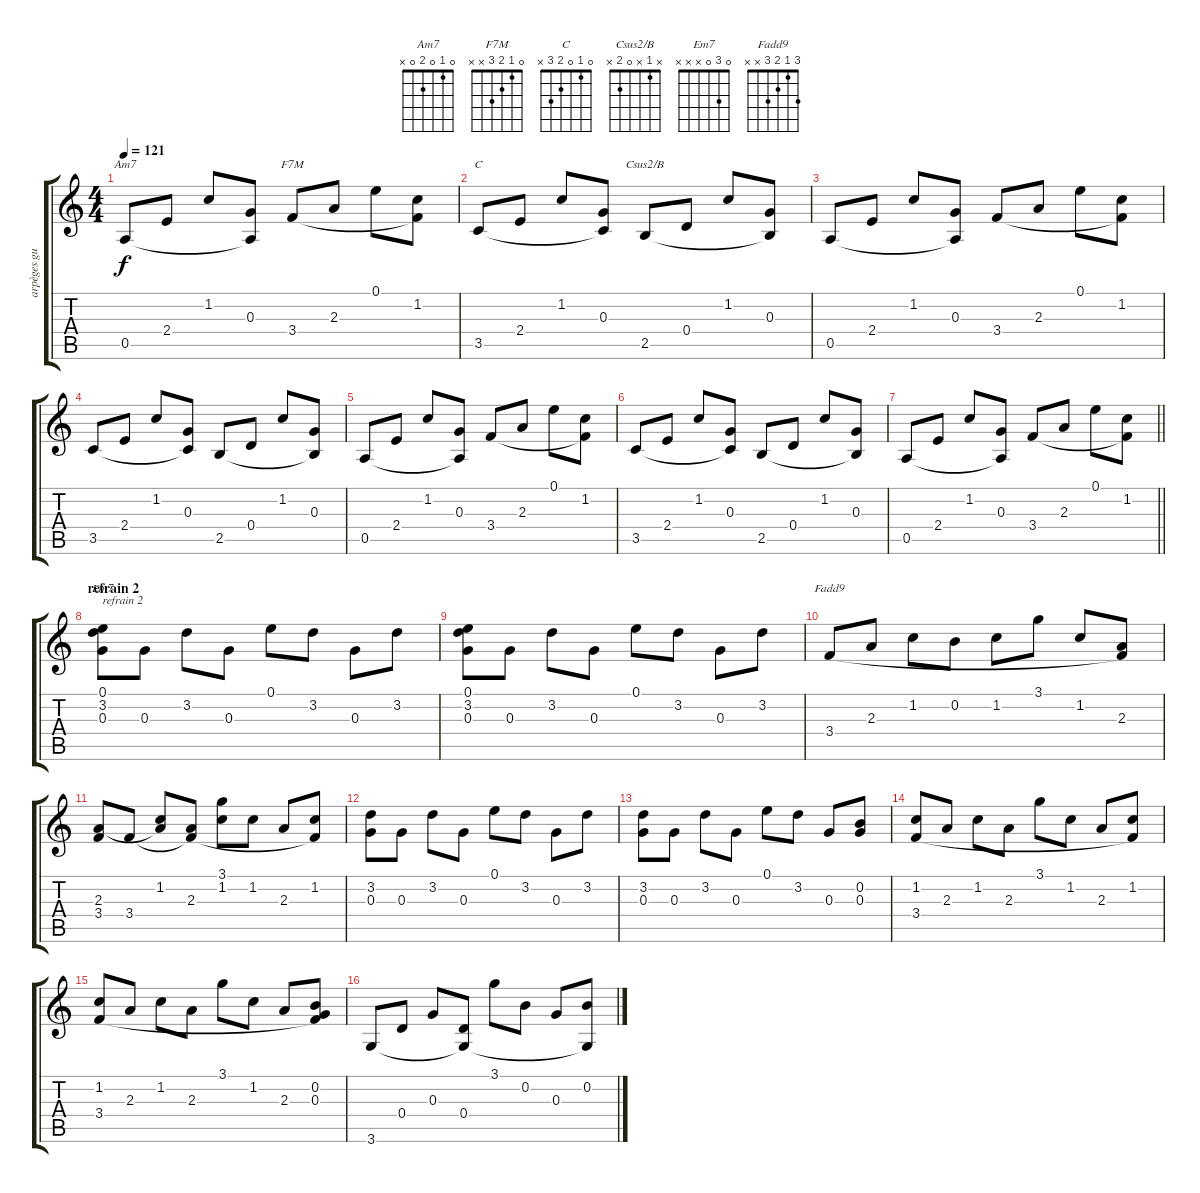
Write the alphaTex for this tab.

\track ("arpèges guitare" "arpèges gu") {instrument acousticguitarsteel}
\staff {score tabs}
\tuning (E4 B3 G3 D3 A2 E2) {hide}
\chord ("Am7" 0 1 0 2 0 x)
\chord ("F7M" 0 1 2 3 x x)
\chord ("C" 0 1 0 2 3 x)
\chord ("Csus2/B" x 1 x 0 2 x)
\chord ("Em7" 0 3 0 x x x)
\chord ("Fadd9" 3 1 2 3 x x)
\ts (4 4)
\tempo 121
\clef g2
\ks c
0.5.8{ch "Am7" dy f} 2.4.8 1.2.8 (0.3 0.5{t}).8 3.4.8{ch "F7M"} 2.3.8 0.1.8 (1.2 3.4{t}).8 |
3.5.8{ch "C"} 2.4.8 1.2.8 (0.3 3.5{t}).8 2.5.8{ch "Csus2/B"} 0.4.8 1.2.8 (0.3 2.5{t}).8 |
0.5.8 2.4.8 1.2.8 (0.3 0.5{t}).8 3.4.8 2.3.8 0.1.8 (1.2 3.4{t}).8 |
3.5.8 2.4.8 1.2.8 (0.3 3.5{t}).8 2.5.8 0.4.8 1.2.8 (0.3 2.5{t}).8 |
0.5.8 2.4.8 1.2.8 (0.3 0.5{t}).8 3.4.8 2.3.8 0.1.8 (1.2 3.4{t}).8 |
3.5.8 2.4.8 1.2.8 (0.3 3.5{t}).8 2.5.8 0.4.8 1.2.8 (0.3 2.5{t}).8 |
\barLineRight lightlight
0.5.8 2.4.8 1.2.8 (0.3 0.5{t}).8 3.4.8 2.3.8 0.1.8 (1.2 3.4{t}).8 |
\section ("" "refrain 2")
(0.1 3.2 0.3).8{ch "Em7" txt "refrain 2"} 0.3.8 3.2.8 0.3.8 0.1.8 3.2.8 0.3.8 3.2.8 |
(0.1 3.2 0.3).8 0.3.8 3.2.8 0.3.8 0.1.8 3.2.8 0.3.8 3.2.8 |
3.4.8{ch "Fadd9"} 2.3.8 1.2.8 0.2.8 1.2.8 3.1.8 1.2.8 (2.3 3.4{t}).8 |
(2.3 3.4).8 3.4.8 (1.2 2.3{t}).8 (2.3 3.4{t}).8 (3.1 1.2).8 1.2.8 2.3.8 (1.2 3.4{t}).8 |
(3.2 0.3).8 0.3.8 3.2.8 0.3.8 0.1.8 3.2.8 0.3.8 3.2.8 |
(3.2 0.3).8 0.3.8 3.2.8 0.3.8 0.1.8 3.2.8 0.3.8 (0.2 0.3).8 |
(1.2 3.4).8 2.3.8 1.2.8 2.3.8 3.1.8 1.2.8 2.3.8 (1.2 3.4{t}).8 |
(1.2 3.4).8 2.3.8 1.2.8 2.3.8 3.1.8 1.2.8 2.3.8 (0.2 0.3 3.4{t}).8 |
3.6.8 0.4.8 0.3.8 (0.4 3.6{t}).8 3.1.8 0.2.8 0.3.8 (0.2 3.6{t}).8
